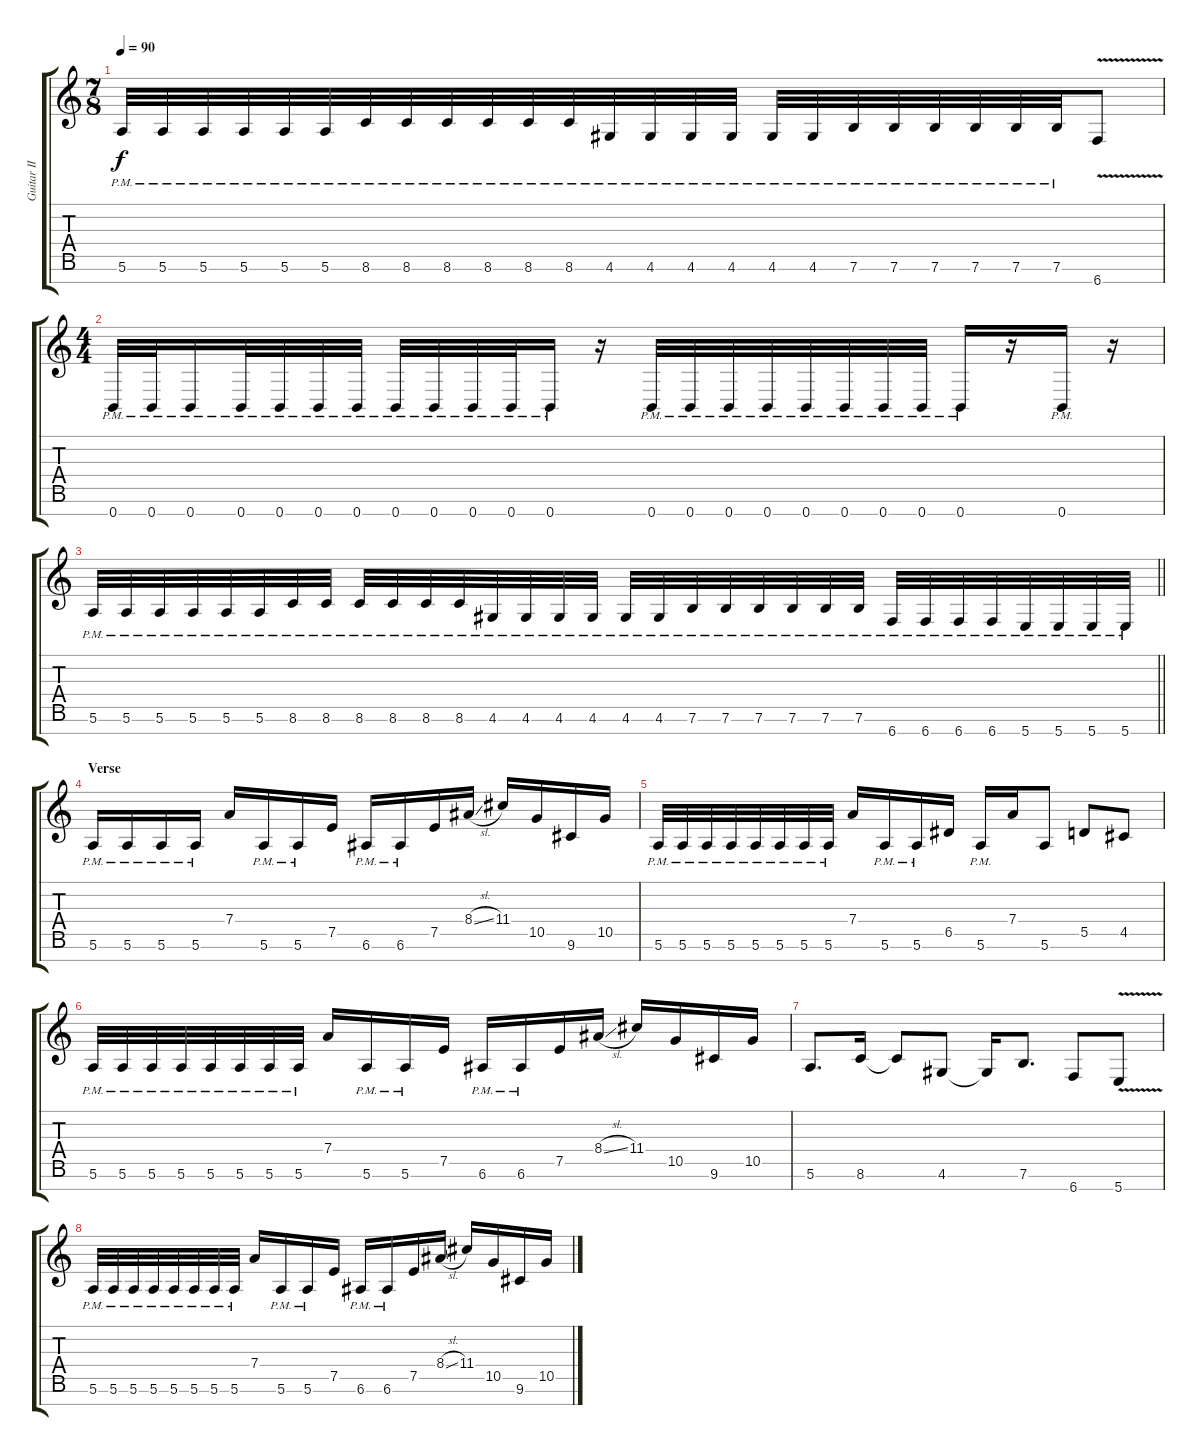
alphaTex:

\track ("Guitar II" "Guitar II") {instrument distortionguitar}
\staff {score tabs}
\tuning (E4 B3 G3 D3 A2 E2 B1) {hide}
\ts (7 8)
\tempo 90
\clef g2
\ks c
5.6{pm}.32{dy f} 5.6{pm}.32 5.6{pm}.32 5.6{pm}.32{beam merge} 5.6{pm}.32 5.6{pm}.32 8.6{pm}.32 8.6{pm}.32 8.6{pm}.32 8.6{pm}.32 8.6{pm}.32 8.6{pm}.32{beam merge} 4.6{pm}.32 4.6{pm}.32 4.6{pm}.32 4.6{pm}.32 4.6{pm}.32 4.6{pm}.32 7.6{pm}.32 7.6{pm}.32{beam merge} 7.6{pm}.32 7.6{pm}.32 7.6{pm}.32 7.6{pm}.32 6.7{v}.8 |
\ts (4 4)
0.7{pm}.32 0.7{pm}.32 0.7{pm}.16 0.7{pm}.32 0.7{pm}.32 0.7{pm}.32 0.7{pm}.32 0.7{pm}.32 0.7{pm}.32 0.7{pm}.32 0.7{pm}.32 0.7{pm}.16 r.16 0.7{pm}.32 0.7{pm}.32 0.7{pm}.32 0.7{pm}.32 0.7{pm}.32 0.7{pm}.32 0.7{pm}.32 0.7{pm}.32 0.7{pm}.16 r.16 0.7{pm}.16 r.16 |
\barLineRight lightlight
5.6{pm}.32 5.6{pm}.32 5.6{pm}.32 5.6{pm}.32 5.6{pm}.32 5.6{pm}.32 8.6{pm}.32 8.6{pm}.32 8.6{pm}.32 8.6{pm}.32 8.6{pm}.32 8.6{pm}.32 4.6{pm}.32 4.6{pm}.32 4.6{pm}.32 4.6{pm}.32 4.6{pm}.32 4.6{pm}.32 7.6{pm}.32 7.6{pm}.32 7.6{pm}.32 7.6{pm}.32 7.6{pm}.32 7.6{pm}.32 6.7{pm}.32 6.7{pm}.32 6.7{pm}.32 6.7{pm}.32 5.7{pm}.32 5.7{pm}.32 5.7{pm}.32 5.7{pm}.32 |
\section ("" "Verse")
5.6{pm}.16 5.6{pm}.16 5.6{pm}.16 5.6{pm}.16 7.4.16 5.6{pm}.16 5.6{pm}.16 7.5.16 6.6{pm}.16 6.6{pm}.16 7.5.16 8.4{sl}.16 11.4.16 10.5.16 9.6.16 10.5.16 |
5.6{pm}.32 5.6{pm}.32 5.6{pm}.32 5.6{pm}.32 5.6{pm}.32 5.6{pm}.32 5.6{pm}.32 5.6{pm}.32 7.4.16 5.6{pm}.16 5.6{pm}.16 6.5.16 5.6{pm}.16 7.4.16 5.6.8 5.5.8 4.5.8 |
5.6{pm}.32 5.6{pm}.32 5.6{pm}.32 5.6{pm}.32 5.6{pm}.32 5.6{pm}.32 5.6{pm}.32 5.6{pm}.32 7.4.16 5.6{pm}.16 5.6{pm}.16 7.5.16 6.6{pm}.16 6.6{pm}.16 7.5.16 8.4{sl}.16 11.4.16 10.5.16 9.6.16 10.5.16 |
5.6.8{d} 8.6.16 8.6{t}.8 4.6.8 4.6{t}.16 7.6.8{d} 6.7.8 5.7{v}.8 |
5.6{pm}.32 5.6{pm}.32 5.6{pm}.32 5.6{pm}.32 5.6{pm}.32 5.6{pm}.32 5.6{pm}.32 5.6{pm}.32 7.4.16 5.6{pm}.16 5.6{pm}.16 7.5.16 6.6{pm}.16 6.6{pm}.16 7.5.16 8.4{sl}.16 11.4.16 10.5.16 9.6.16 10.5.16
